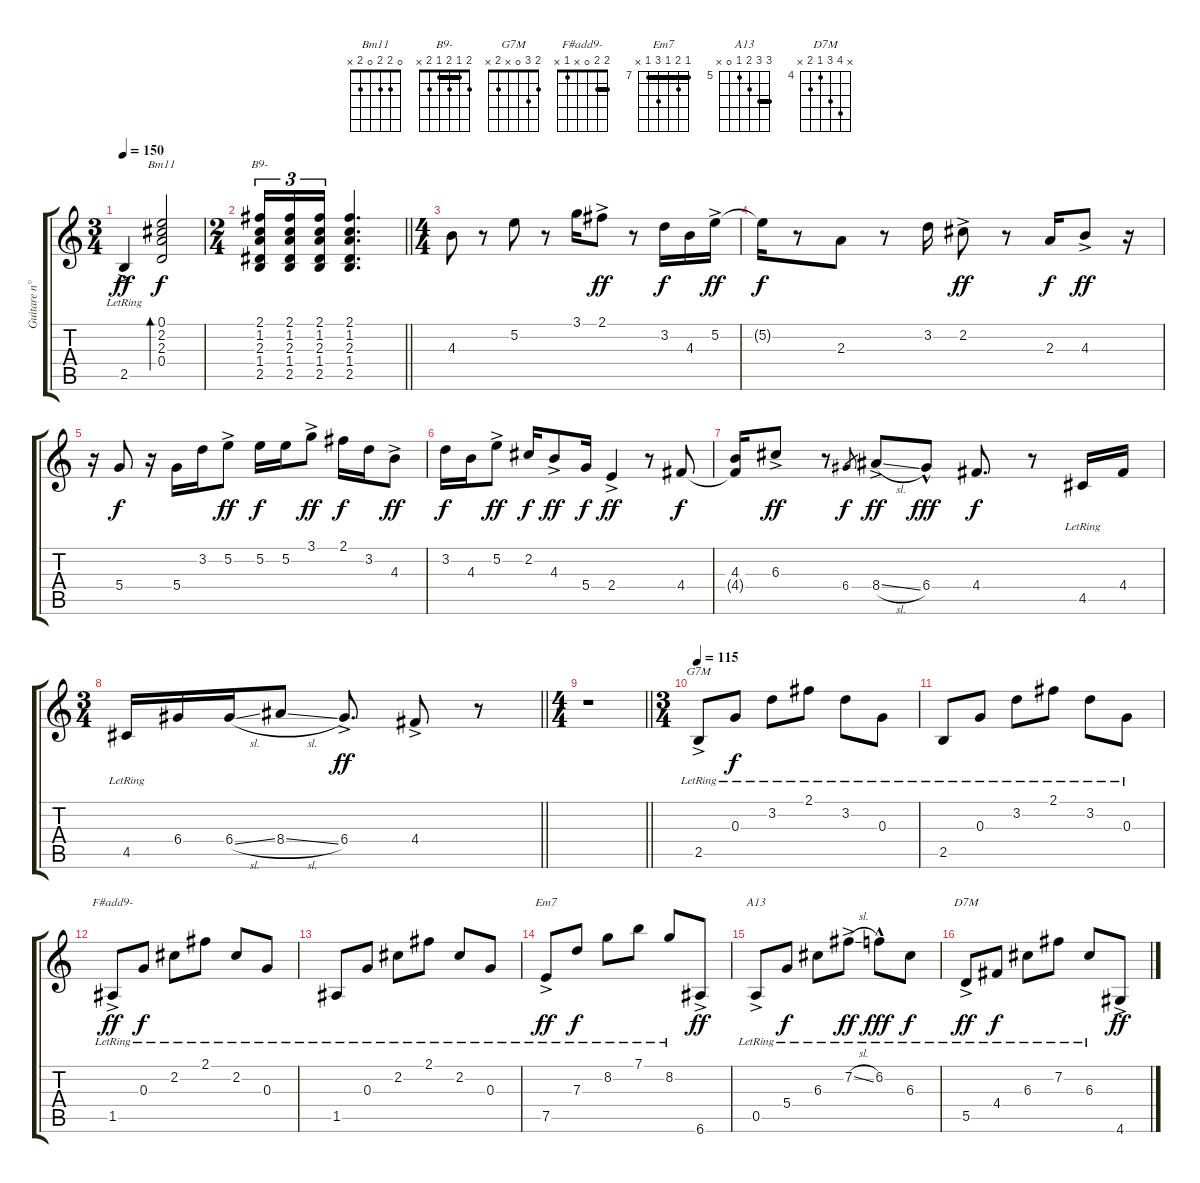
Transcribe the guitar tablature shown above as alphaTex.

\track ("Guitare n°1" "Guitare n°") {instrument acousticguitarnylon}
\staff {score tabs}
\tuning (E4 B3 G3 D3 A2 E2) {hide}
\chord ("Bm11" 0 2 2 0 2 x)
\chord ("B9-" 2 1 2 1 2 x) {barre 1}
\chord ("G7M" 2 3 0 x 2 x)
\chord ("F#add9-" 2 2 0 x 1 x) {barre 2}
\chord ("Em7" 7 8 7 9 7 x) {firstfret 7 barre 7}
\chord ("A13" 7 7 6 5 0 x) {firstfret 5 barre 7}
\chord ("D7M" x 7 6 4 5 x) {firstfret 4}
\ts (3 4)
\tempo 150
\clef g2
\ks c
2.5{ac lr}.4{dy ff} (0.1 2.2 2.3 0.4).2{bd 480 ch "Bm11" dy f} |
\ts (2 4)
\barLineRight lightlight
(2.1 1.2 2.3 1.4 2.5).16{tu (3 2) ch "B9-"} (2.1 1.2 2.3 1.4 2.5).16{tu (3 2)} (2.1 1.2 2.3 1.4 2.5).16{tu (3 2)} (2.1 1.2 2.3 1.4 2.5).4{d} |
\ts (4 4)
4.3.8 r.8 5.2.8 r.8 3.1.16 2.1{ac}.8{dy ff} r.8 3.2.16{dy f} 4.3.16 5.2{ac}.16{dy ff} |
5.2{t}.16{dy f} r.8 2.3.8 r.8 3.2.16 2.2{ac}.8{dy ff} r.8 2.3.16{dy f} 4.3{ac}.8{dy ff} r.16 |
r.16 5.4.8{dy f} r.16 5.4.16 3.2.16 5.2{ac}.8{dy ff} 5.2.16{dy f} 5.2.16 3.1{ac}.8{dy ff} 2.1.16{dy f} 3.2.16 4.3{ac}.8{dy ff} |
3.2.16{dy f} 4.3.16 5.2{ac}.8{dy ff} 2.2.16{dy f} 4.3{ac}.8{dy ff} 5.4.16{dy f} 2.4{ac}.4{dy ff} r.8 4.4.8{dy f} |
(4.3 4.4{t}).16 6.3{ac}.8{dy ff} r.8 6.4.8{gr dy f} 8.4{sl ac}.8{dy ff} 6.4{hac}.8{dy fff} 4.4.8{d dy f} r.8 4.5{lr}.16 4.4.16 |
\ts (3 4)
\barLineRight lightlight
4.5{lr}.16 6.4.16 6.4{sl}.16 8.4{sl}.8 6.4{ac}.8{d dy ff} 4.4{ac}.8 r.8 |
\ts (4 4)
\barLineRight lightlight
r.1 |
\ts (3 4)
\tempo 115
2.5{ac lr}.8{ch "G7M"} 0.3{lr}.8{dy f} 3.2{lr}.8 2.1{lr}.8 3.2{lr}.8 0.3{lr}.8 |
2.5{lr}.8 0.3{lr}.8 3.2{lr}.8 2.1{lr}.8 3.2{lr}.8 0.3{lr}.8 |
1.5{ac lr}.8{ch "F#add9-" dy ff} 0.3{lr}.8{dy f} 2.2{lr}.8 2.1{lr}.8 2.2{lr}.8 0.3{lr}.8 |
1.5{lr}.8 0.3{lr}.8 2.2{lr}.8 2.1{lr}.8 2.2{lr}.8 0.3{lr}.8 |
7.5{ac lr}.8{ch "Em7" dy ff} 7.3{lr}.8{dy f} 8.2{lr}.8 7.1{lr}.8 8.2{lr}.8 6.6{ac}.8{dy ff} |
0.5{ac lr}.8{ch "A13"} 5.4{lr}.8{dy f} 6.3{lr}.8 7.2{sl ac lr}.8{dy ff} 6.2{hac lr}.8{dy fff} 6.3{lr}.8{dy f} |
5.5{ac lr}.8{ch "D7M" dy ff} 4.4{lr}.8{dy f} 6.3{lr}.8 7.2{lr}.8 6.3{lr}.8 4.6{ac}.8{dy ff}
